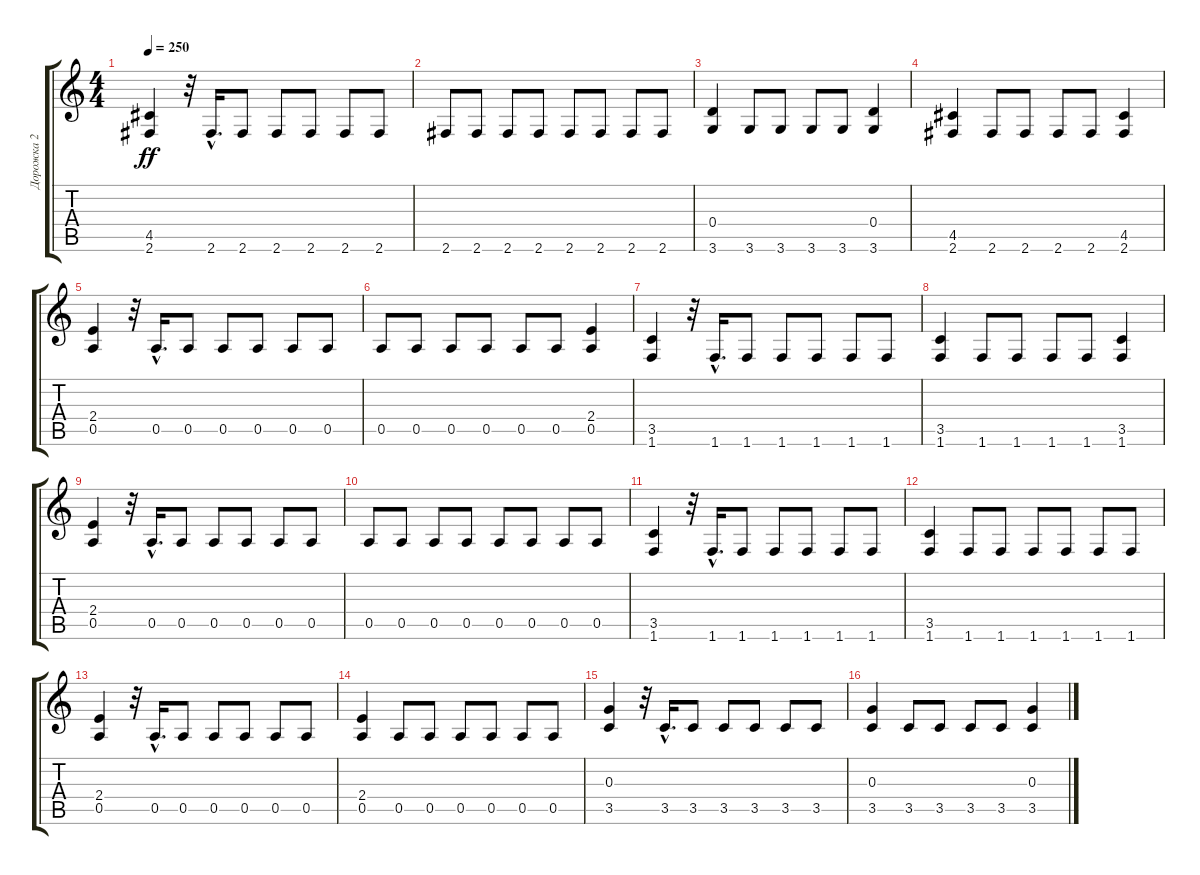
\track ("Дорожка 2" "Дорожка 2") {instrument distortionguitar}
\staff {score tabs}
\tuning (E4 B3 G3 D3 A2 E2) {hide}
\ts (4 4)
\tempo 250
\clef g2
\ks c
(4.5 2.6).4{dy ff} r.32 2.6{hac}.16{d} 2.6.8 2.6.8 2.6.8 2.6.8 2.6.8 |
2.6.8 2.6.8 2.6.8 2.6.8 2.6.8 2.6.8 2.6.8 2.6.8 |
(0.4 3.6).4 3.6.8 3.6.8 3.6.8 3.6.8 (0.4 3.6).4 |
(4.5 2.6).4 2.6.8 2.6.8 2.6.8 2.6.8 (4.5 2.6).4 |
(2.4 0.5).4 r.32 0.5{hac}.16{d} 0.5.8 0.5.8 0.5.8 0.5.8 0.5.8 |
0.5.8 0.5.8 0.5.8 0.5.8 0.5.8 0.5.8 (2.4 0.5).4 |
(3.5 1.6).4 r.32 1.6{hac}.16{d} 1.6.8 1.6.8 1.6.8 1.6.8 1.6.8 |
(3.5 1.6).4 1.6.8 1.6.8 1.6.8 1.6.8 (3.5 1.6).4 |
(2.4 0.5).4 r.32 0.5{hac}.16{d} 0.5.8 0.5.8 0.5.8 0.5.8 0.5.8 |
0.5.8 0.5.8 0.5.8 0.5.8 0.5.8 0.5.8 0.5.8 0.5.8 |
(3.5 1.6).4 r.32 1.6{hac}.16{d} 1.6.8 1.6.8 1.6.8 1.6.8 1.6.8 |
(3.5 1.6).4 1.6.8 1.6.8 1.6.8 1.6.8 1.6.8 1.6.8 |
(2.4 0.5).4 r.32 0.5{hac}.16{d} 0.5.8 0.5.8 0.5.8 0.5.8 0.5.8 |
(2.4 0.5).4 0.5.8 0.5.8 0.5.8 0.5.8 0.5.8 0.5.8 |
(0.3 3.5).4 r.32 3.5{hac}.16{d} 3.5.8 3.5.8 3.5.8 3.5.8 3.5.8 |
(0.3 3.5).4 3.5.8 3.5.8 3.5.8 3.5.8 (0.3 3.5).4
